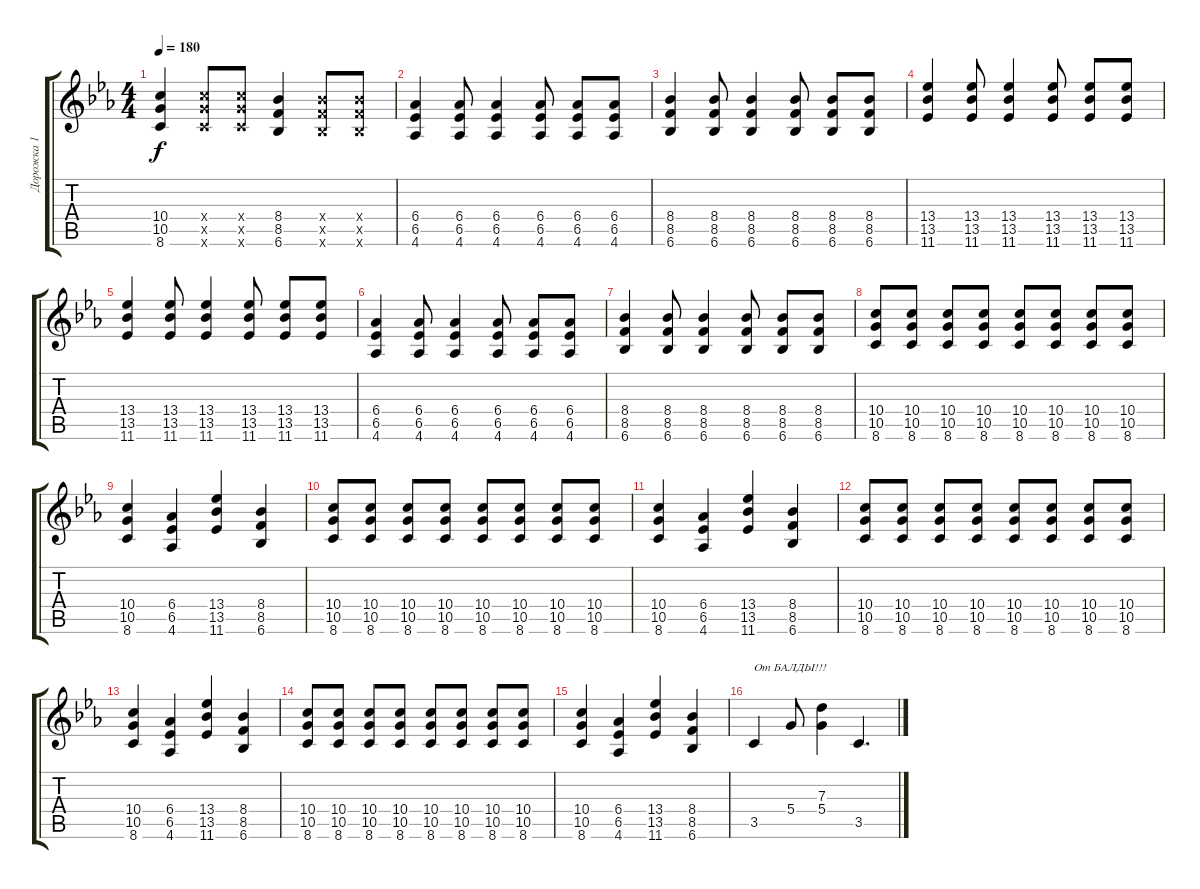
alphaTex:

\track ("Дорожка 1" "Дорожка 1") {instrument distortionguitar}
\staff {score tabs}
\tuning (E4 B3 G3 D3 A2 E2) {hide}
\ts (4 4)
\tempo 180
\clef g2
\ks eb
(10.4 10.5 8.6).4{dy f} (10.4{x} 10.5{x} 8.6{x}).8 (10.4{x} 10.5{x} 8.6{x}).8 (8.4 8.5 6.6).4 (8.4{x} 8.5{x} 6.6{x}).8 (8.4{x} 8.5{x} 6.6{x}).8 |
(6.4 6.5 4.6).4 (6.4 6.5 4.6).8 (6.4 6.5 4.6).4 (6.4 6.5 4.6).8 (6.4 6.5 4.6).8 (6.4 6.5 4.6).8 |
(8.4 8.5 6.6).4 (8.4 8.5 6.6).8 (8.4 8.5 6.6).4 (8.4 8.5 6.6).8 (8.4 8.5 6.6).8 (8.4 8.5 6.6).8 |
(13.4 13.5 11.6).4 (13.4 13.5 11.6).8 (13.4 13.5 11.6).4 (13.4 13.5 11.6).8 (13.4 13.5 11.6).8 (13.4 13.5 11.6).8 |
(13.4 13.5 11.6).4 (13.4 13.5 11.6).8 (13.4 13.5 11.6).4 (13.4 13.5 11.6).8 (13.4 13.5 11.6).8 (13.4 13.5 11.6).8 |
(6.4 6.5 4.6).4 (6.4 6.5 4.6).8 (6.4 6.5 4.6).4 (6.4 6.5 4.6).8 (6.4 6.5 4.6).8 (6.4 6.5 4.6).8 |
(8.4 8.5 6.6).4 (8.4 8.5 6.6).8 (8.4 8.5 6.6).4 (8.4 8.5 6.6).8 (8.4 8.5 6.6).8 (8.4 8.5 6.6).8 |
(10.4 10.5 8.6).8 (10.4 10.5 8.6).8 (10.4 10.5 8.6).8 (10.4 10.5 8.6).8 (10.4 10.5 8.6).8 (10.4 10.5 8.6).8 (10.4 10.5 8.6).8 (10.4 10.5 8.6).8 |
(10.4 10.5 8.6).4 (6.4 6.5 4.6).4 (13.4 13.5 11.6).4 (8.4 8.5 6.6).4 |
(10.4 10.5 8.6).8 (10.4 10.5 8.6).8 (10.4 10.5 8.6).8 (10.4 10.5 8.6).8 (10.4 10.5 8.6).8 (10.4 10.5 8.6).8 (10.4 10.5 8.6).8 (10.4 10.5 8.6).8 |
(10.4 10.5 8.6).4 (6.4 6.5 4.6).4 (13.4 13.5 11.6).4 (8.4 8.5 6.6).4 |
(10.4 10.5 8.6).8 (10.4 10.5 8.6).8 (10.4 10.5 8.6).8 (10.4 10.5 8.6).8 (10.4 10.5 8.6).8 (10.4 10.5 8.6).8 (10.4 10.5 8.6).8 (10.4 10.5 8.6).8 |
(10.4 10.5 8.6).4 (6.4 6.5 4.6).4 (13.4 13.5 11.6).4 (8.4 8.5 6.6).4 |
(10.4 10.5 8.6).8 (10.4 10.5 8.6).8 (10.4 10.5 8.6).8 (10.4 10.5 8.6).8 (10.4 10.5 8.6).8 (10.4 10.5 8.6).8 (10.4 10.5 8.6).8 (10.4 10.5 8.6).8 |
(10.4 10.5 8.6).4 (6.4 6.5 4.6).4 (13.4 13.5 11.6).4 (8.4 8.5 6.6).4 |
3.5.4{txt "От БАЛДЫ!!!"} 5.4.8 (7.3 5.4).4 3.5.4{d}
